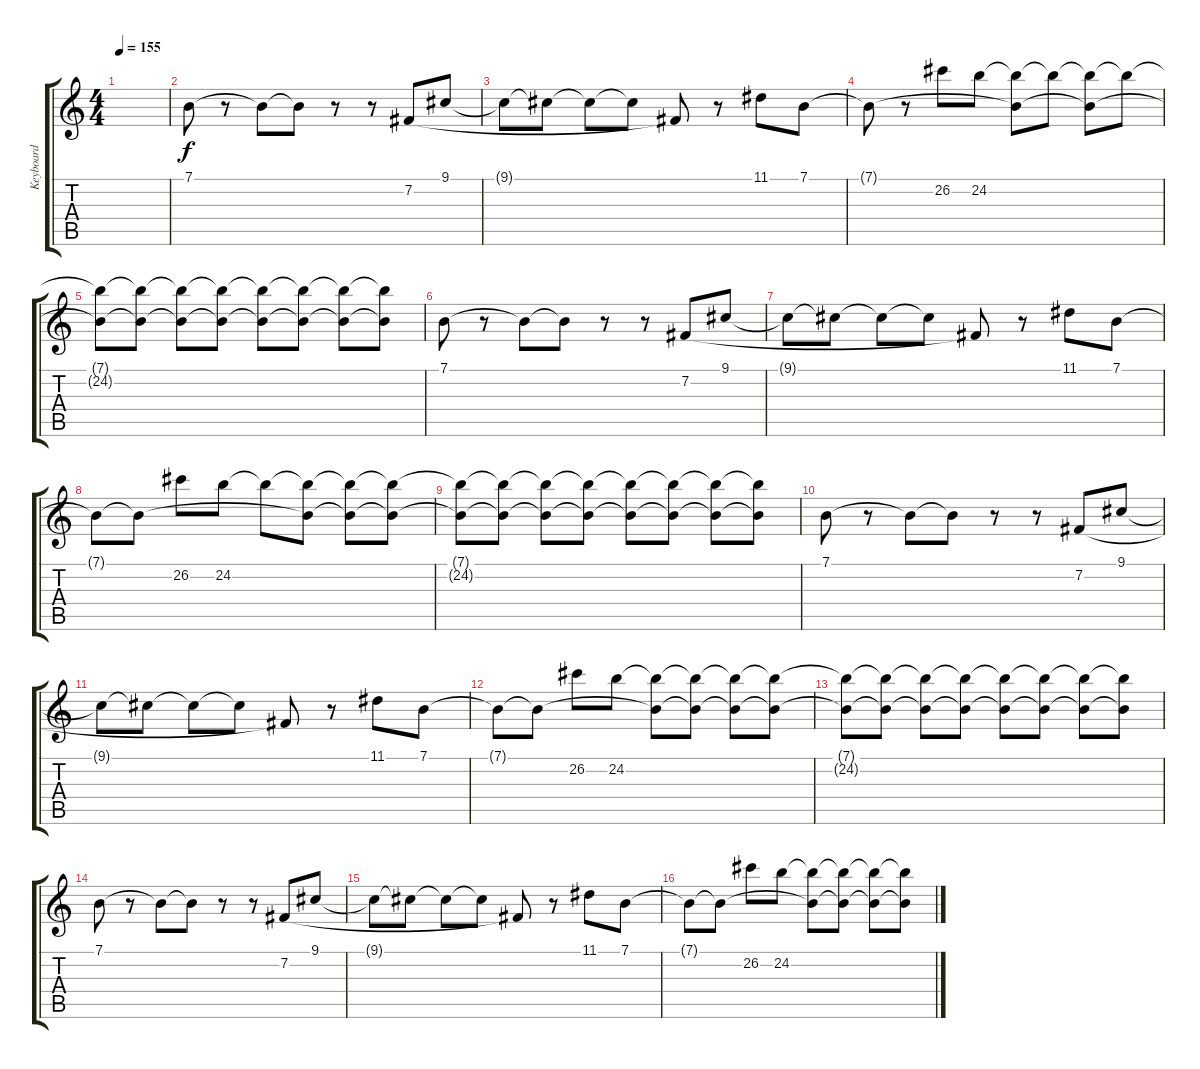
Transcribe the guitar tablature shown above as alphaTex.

\track ("Keyboard" "Keyboard") {instrument electricpiano1}
\staff {score tabs}
\tuning (E4 B3 G3 D3 A2 E2) {hide}
\ts (4 4)
\tempo 155
\clef g2
\ks c
|
7.1.8 r.8 7.1{t}.8 7.1{t}.8 r.8 r.8 7.2.8 9.1.8 |
9.1{t}.8 9.1{t}.8 9.1{t}.8 9.1{t}.8 7.2{t}.8 r.8 11.1.8 7.1.8 |
7.1{t}.8 r.8 26.2.8 24.2.8 (7.1{t} 24.2{t}).8 24.2{t}.8 (7.1{t} 24.2{t}).8 24.2{t}.8 |
(7.1{t} 24.2{t}).8 (7.1{t} 24.2{t}).8 (7.1{t} 24.2{t}).8 (7.1{t} 24.2{t}).8 (7.1{t} 24.2{t}).8 (7.1{t} 24.2{t}).8 (7.1{t} 24.2{t}).8 (7.1{t} 24.2{t}).8 |
7.1.8 r.8 7.1{t}.8 7.1{t}.8 r.8 r.8 7.2.8 9.1.8 |
9.1{t}.8 9.1{t}.8 9.1{t}.8 9.1{t}.8 7.2{t}.8 r.8 11.1.8 7.1.8 |
7.1{t}.8 7.1{t}.8 26.2.8 24.2.8 24.2{t}.8 (7.1{t} 24.2{t}).8 (7.1{t} 24.2{t}).8 (7.1{t} 24.2{t}).8 |
(7.1{t} 24.2{t}).8 (7.1{t} 24.2{t}).8 (7.1{t} 24.2{t}).8 (7.1{t} 24.2{t}).8 (7.1{t} 24.2{t}).8 (7.1{t} 24.2{t}).8 (7.1{t} 24.2{t}).8 (7.1{t} 24.2{t}).8 |
7.1.8 r.8 7.1{t}.8 7.1{t}.8 r.8 r.8 7.2.8 9.1.8 |
9.1{t}.8 9.1{t}.8 9.1{t}.8 9.1{t}.8 7.2{t}.8 r.8 11.1.8 7.1.8 |
7.1{t}.8 7.1{t}.8 26.2.8 24.2.8 (7.1{t} 24.2{t}).8 (7.1{t} 24.2{t}).8 (7.1{t} 24.2{t}).8 (7.1{t} 24.2{t}).8 |
(7.1{t} 24.2{t}).8 (7.1{t} 24.2{t}).8 (7.1{t} 24.2{t}).8 (7.1{t} 24.2{t}).8 (7.1{t} 24.2{t}).8 (7.1{t} 24.2{t}).8 (7.1{t} 24.2{t}).8 (7.1{t} 24.2{t}).8 |
7.1.8 r.8 7.1{t}.8 7.1{t}.8 r.8 r.8 7.2.8 9.1.8 |
9.1{t}.8 9.1{t}.8 9.1{t}.8 9.1{t}.8 7.2{t}.8 r.8 11.1.8 7.1.8 |
7.1{t}.8 7.1{t}.8 26.2.8 24.2.8 (7.1{t} 24.2{t}).8 (7.1{t} 24.2{t}).8 (7.1{t} 24.2{t}).8 (7.1{t} 24.2{t}).8
